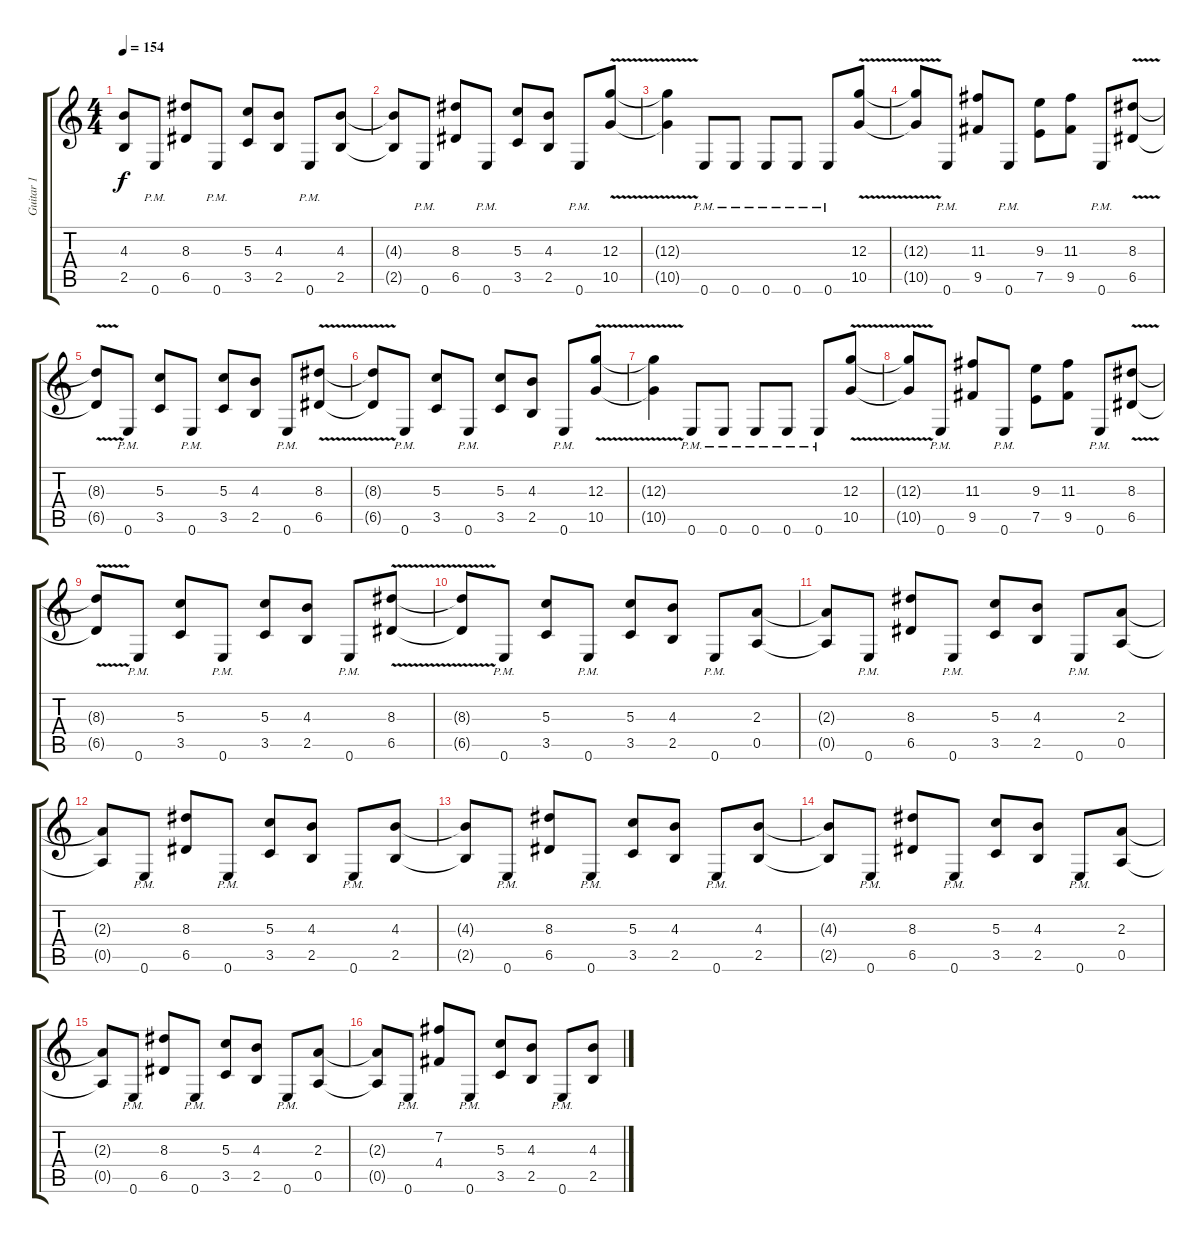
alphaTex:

\track ("Guitar 1" "Guitar 1") {instrument distortionguitar}
\staff {score tabs}
\tuning (E4 B3 G3 D3 A2 E2) {hide}
\ts (4 4)
\tempo 154
\clef g2
\ks c
(4.3{t} 2.5{t}).8{dy f} 0.6{pm}.8 (8.3 6.5).8 0.6{pm}.8 (5.3 3.5).8 (4.3 2.5).8 0.6{pm}.8 (4.3 2.5).8 |
(4.3{t} 2.5{t}).8 0.6{pm}.8 (8.3 6.5).8 0.6{pm}.8 (5.3 3.5).8 (4.3 2.5).8 0.6{pm}.8 (12.3 10.5{v}).8 |
(12.3{v t} 10.5{t}).4 0.6{pm}.8 0.6{pm}.8 0.6{pm}.8 0.6{pm}.8 0.6{pm}.8 (12.3 10.5{v}).8 |
(12.3{v t} 10.5{t}).8 0.6{pm}.8 (11.3 9.5).8 0.6{pm}.8 (9.3 7.5).8 (11.3 9.5).8 0.6{pm}.8 (8.3 6.5{v}).8 |
(8.3{v t} 6.5{t}).8 0.6{pm}.8 (5.3 3.5).8 0.6{pm}.8 (5.3 3.5).8 (4.3 2.5).8 0.6{pm}.8 (8.3 6.5{v}).8 |
(8.3{v t} 6.5{t}).8 0.6{pm}.8 (5.3 3.5).8 0.6{pm}.8 (5.3 3.5).8 (4.3 2.5).8 0.6{pm}.8 (12.3 10.5{v}).8 |
(12.3{v t} 10.5{t}).4 0.6{pm}.8 0.6{pm}.8 0.6{pm}.8 0.6{pm}.8 0.6{pm}.8 (12.3 10.5{v}).8 |
(12.3{v t} 10.5{t}).8 0.6{pm}.8 (11.3 9.5).8 0.6{pm}.8 (9.3 7.5).8 (11.3 9.5).8 0.6{pm}.8 (8.3 6.5{v}).8 |
(8.3{v t} 6.5{t}).8 0.6{pm}.8 (5.3 3.5).8 0.6{pm}.8 (5.3 3.5).8 (4.3 2.5).8 0.6{pm}.8 (8.3 6.5{v}).8 |
(8.3{v t} 6.5{t}).8 0.6{pm}.8 (5.3 3.5).8 0.6{pm}.8 (5.3 3.5).8 (4.3 2.5).8 0.6{pm}.8 (2.3 0.5).8 |
(2.3{t} 0.5{t}).8 0.6{pm}.8 (8.3 6.5).8 0.6{pm}.8 (5.3 3.5).8 (4.3 2.5).8 0.6{pm}.8 (2.3 0.5).8 |
(2.3{t} 0.5{t}).8 0.6{pm}.8 (8.3 6.5).8 0.6{pm}.8 (5.3 3.5).8 (4.3 2.5).8 0.6{pm}.8 (4.3 2.5).8 |
(4.3{t} 2.5{t}).8 0.6{pm}.8 (8.3 6.5).8 0.6{pm}.8 (5.3 3.5).8 (4.3 2.5).8 0.6{pm}.8 (4.3 2.5).8 |
(4.3{t} 2.5{t}).8 0.6{pm}.8 (8.3 6.5).8 0.6{pm}.8 (5.3 3.5).8 (4.3 2.5).8 0.6{pm}.8 (2.3 0.5).8 |
(2.3{t} 0.5{t}).8 0.6{pm}.8 (8.3 6.5).8 0.6{pm}.8 (5.3 3.5).8 (4.3 2.5).8 0.6{pm}.8 (2.3 0.5).8 |
(2.3{t} 0.5{t}).8 0.6{pm}.8 (7.2 4.4).8 0.6{pm}.8 (5.3 3.5).8 (4.3 2.5).8 0.6{pm}.8 (4.3 2.5).8
